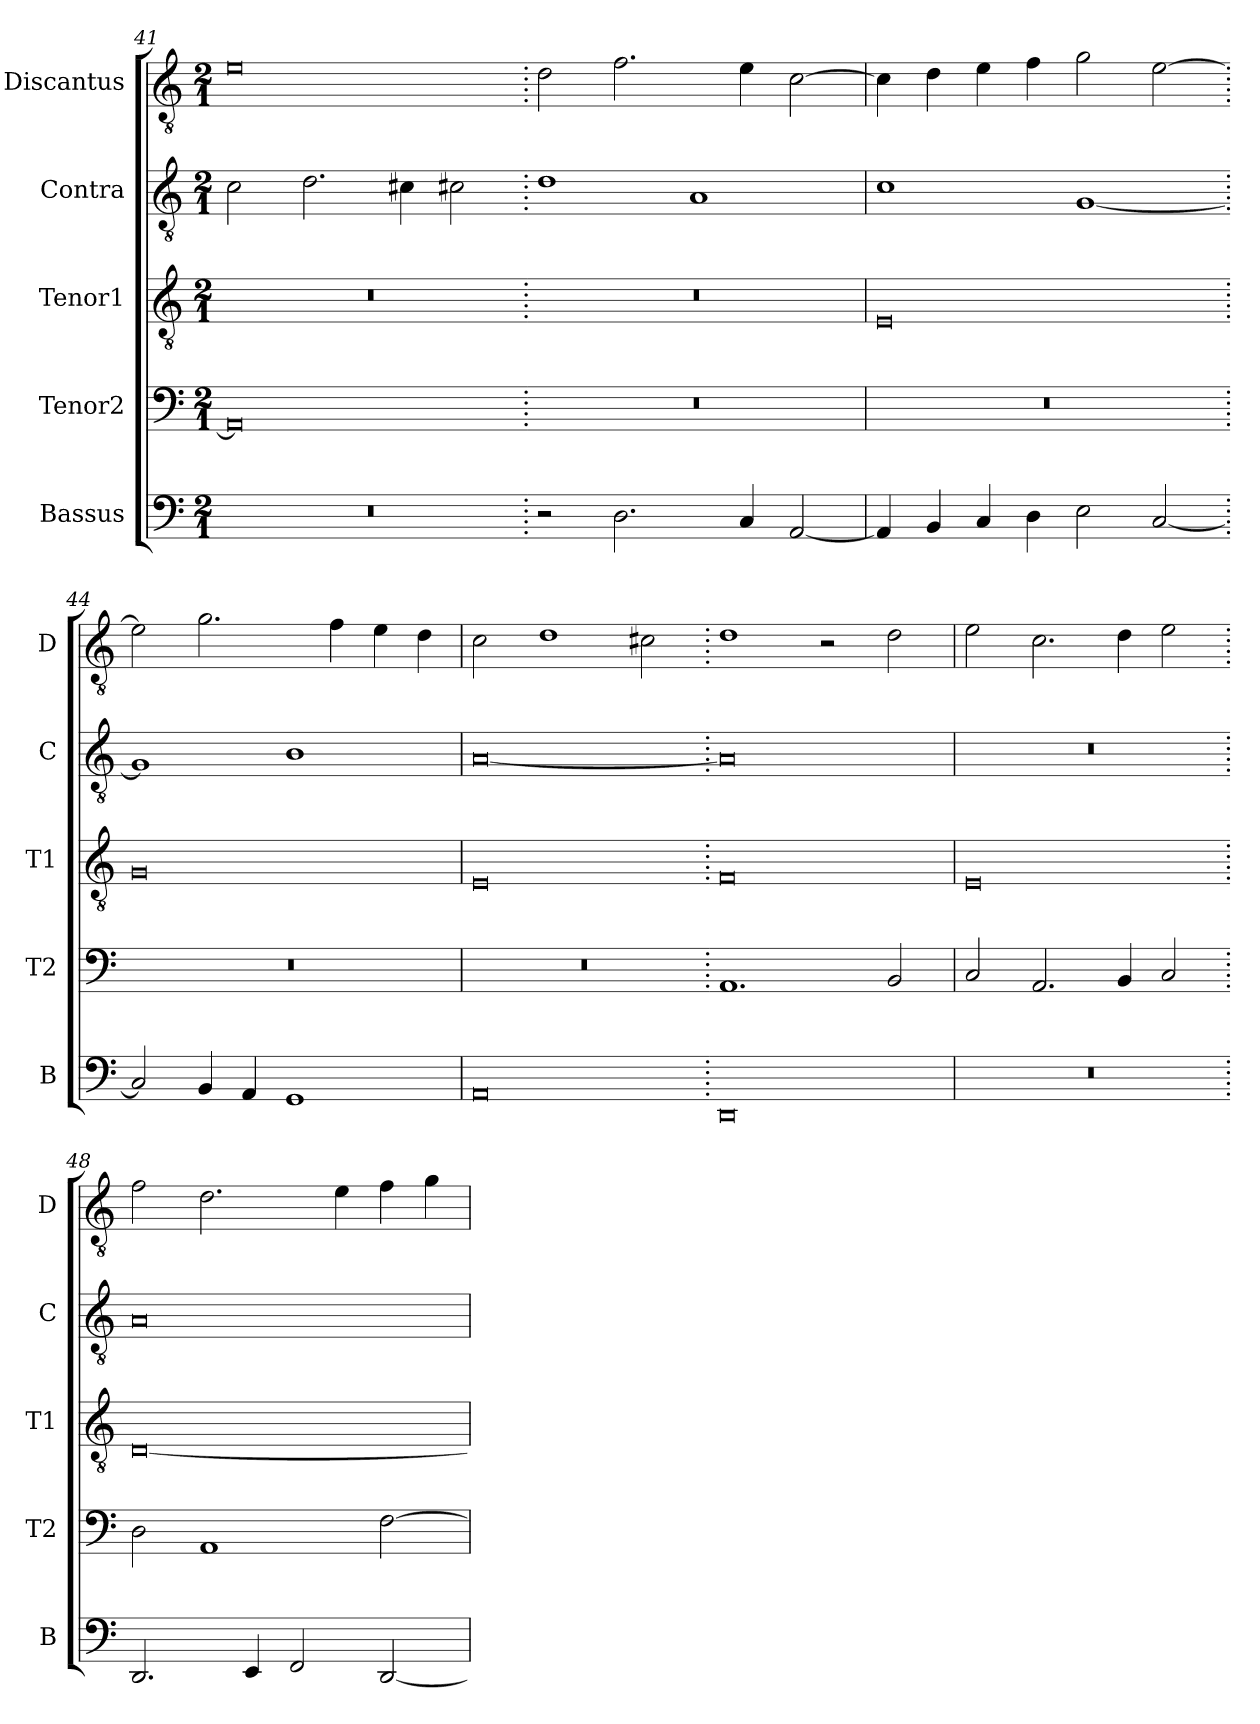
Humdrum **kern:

**kern	**kern	**kern	**kern	**kern
*part5	*part4	*part3	*part2	*part1
*staff5	*staff4	*staff3	*staff2	*staff1
*I"Bassus	*I"Tenor2	*I"Tenor1	*I"Contra	*I"Discantus
*I'B	*I'T2	*I'T1	*I'C	*I'D
*clefF4	*clefF4	*clefGv2	*clefGv2	*clefGv2
*k[]	*k[]	*k[]	*k[]	*k[]
*M2/1	*M2/1	*M2/1	*M2/1	*M2/1
=41	=41	=41	=41	=41
0r	0AA]	0r	2c\	0e
.	.	.	2.d\	.
.	.	.	4c#X\	.
.	.	.	2c#X\	.
=42.	=42.	=42.	=42.	=42.
2r	0r	0r	1d	2d\
2.D\	.	.	.	2.f\
.	.	.	1A	.
4C/	.	.	.	4e\
[2AA/	.	.	.	[2c\
=43	=43	=43	=43	=43
4AA/]	0r	0E	1c	4c\]
4BB/	.	.	.	4d\
4C/	.	.	.	4e\
4D\	.	.	.	4f\
2E\	.	.	[1G	2g\
[2C/	.	.	.	[2e\
=44.	=44.	=44.	=44.	=44.
2C/]	0r	0G	1G]	2e\]
4BB/	.	.	.	2.g\
4AA/	.	.	.	.
1GG	.	.	1B	.
.	.	.	.	4f\
.	.	.	.	4e\
.	.	.	.	4d\
=45	=45	=45	=45	=45
0AA	0r	0E	[0A	2c\
.	.	.	.	1d
.	.	.	.	2c#X\
=46.	=46.	=46.	=46.	=46.
0DD	1.AA	0F	0A]	1d
.	.	.	.	2r
.	2BB/	.	.	2d\
=47	=47	=47	=47	=47
0r	2C/	0E	0r	2e\
.	2.AA/	.	.	2.c\
.	4BB/	.	.	4d\
.	2C/	.	.	2e\
=48.	=48.	=48.	=48.	=48.
2.DD/	2D\	[0D	0A	2f\
.	1AA	.	.	2.d\
4EE/	.	.	.	.
2FF/	.	.	.	.
.	.	.	.	4e\
[2DD/	[2F\	.	.	4f\
.	.	.	.	4g\
=	=	=	=	=
*-	*-	*-	*-	*-
